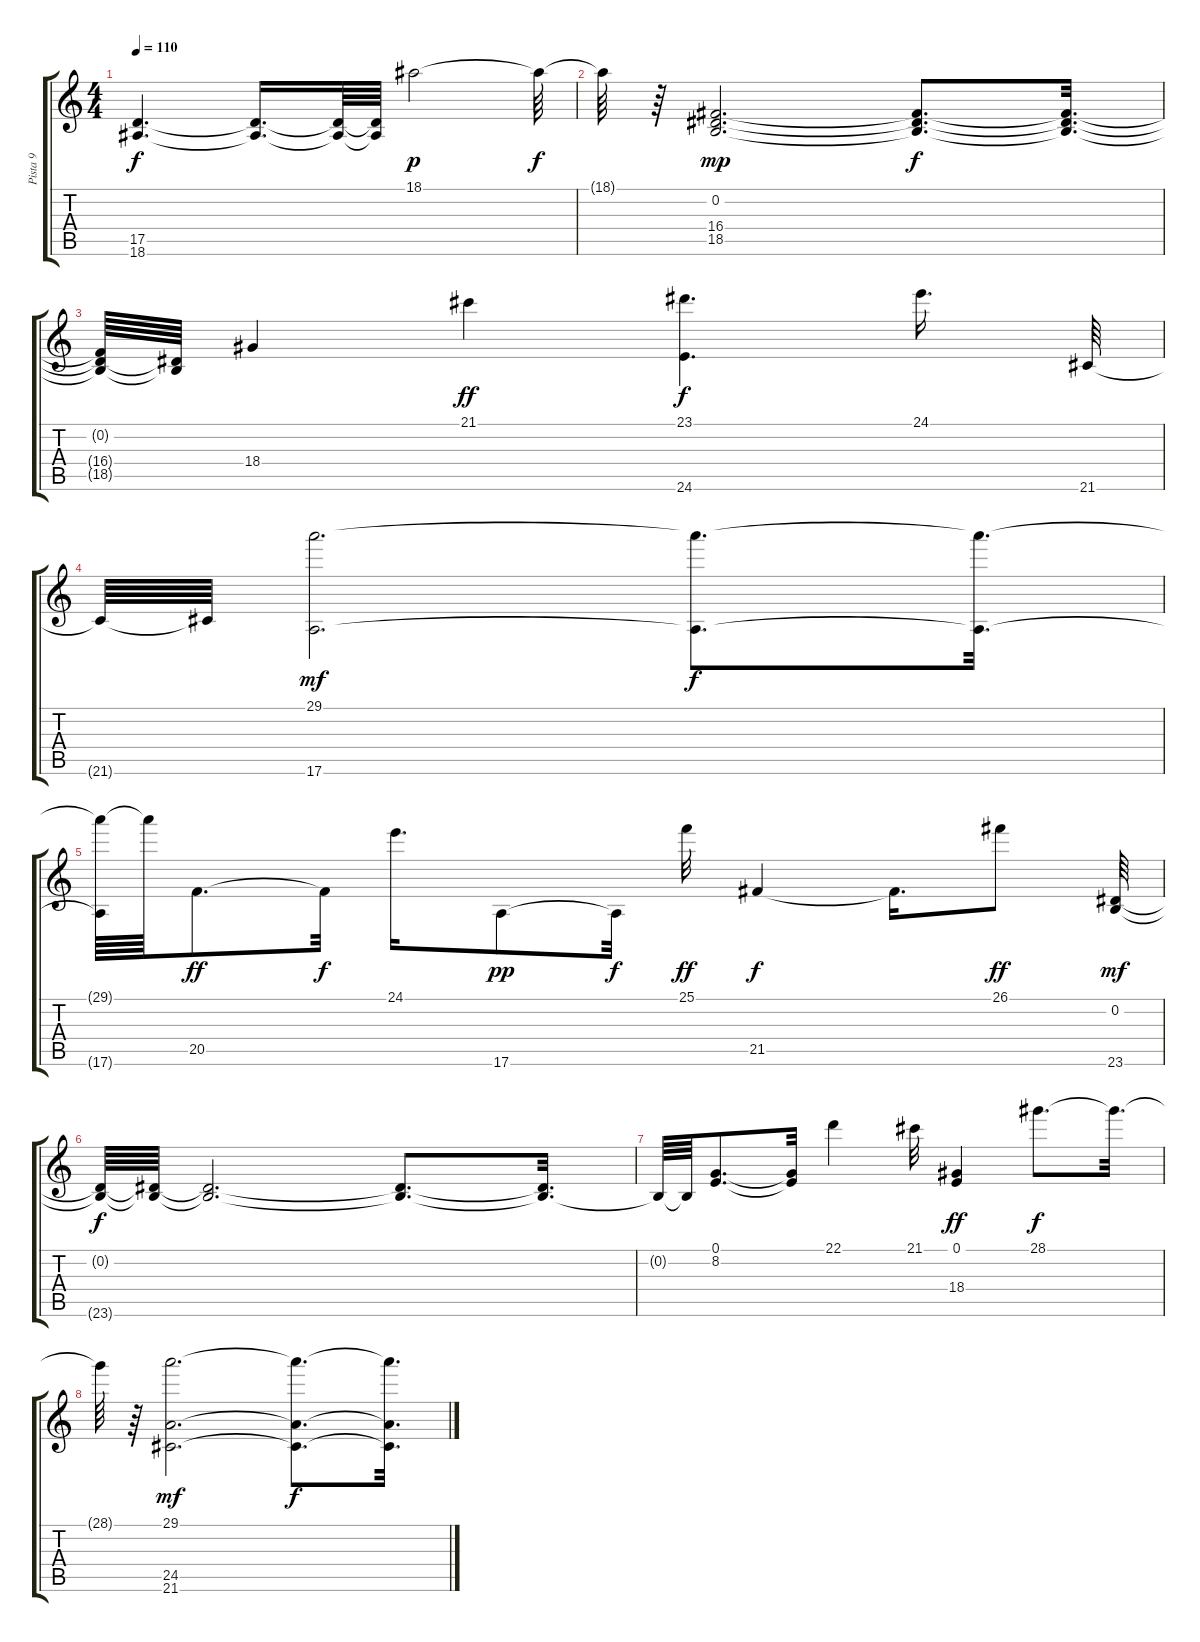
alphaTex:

\track ("Pista 9" "Pista 9") {solo instrument stringensemble2}
\staff {score tabs}
\tuning (E4 B3 G3 D3 A2 E2) {hide}
\ts (4 4)
\tempo 110
\clef g2
\ks c
(17.5{t} 18.6{t}).4{d dy f} (17.5{t} 18.6{t}).16{d} (17.5{t} 18.6{t}).64 (17.5{t} 18.6{t}).64 18.1.2{dy p} 18.1{t}.64{dy f} |
18.1{t}.64 r.64 (0.2 16.4 18.5).2{d dy mp} (0.2{t} 16.4{t} 18.5{t}).8{d dy f} (0.2{t} 16.4{t} 18.5{t}).32{d} |
(0.2{t} 16.4{t} 18.5{t}).64 (0.2{t} 18.5{t}).64 18.4.4 21.1.4{dy ff} (23.1 24.6).4{d dy f} 24.1.16{d} 21.6.64 |
21.6{t}.64 21.6{t}.64 (29.1 17.6).2{d dy mf} (29.1{t} 17.6{t}).8{d dy f} (29.1{t} 17.6{t}).32{d} |
(29.1{t} 17.6{t}).64 29.1{t}.64 20.5.8{d dy ff} 20.5{t}.32{dy f} 24.1.16{d} 17.6.8{dy pp} 17.6{t}.32{dy f} 25.1.32{dy ff} 21.5.4{dy f} 21.5{t}.16{d} 26.1.8{dy ff} (0.2 23.6).64{dy mf} |
(0.2{t} 23.6{t}).64{dy f} (0.2{t} 23.6{t}).64 (0.2{t} 23.6{t}).2{d} (0.2{t} 23.6{t}).8{d} (0.2{t} 23.6{t}).32{d} |
0.2{t}.64 0.2{t}.64 (0.1 8.2).8{d} (0.1{t} 8.2{t}).32 22.1.4 21.1.32 (0.1 18.4).4{dy ff} 28.1.8{d dy f} 28.1{t}.32{d} |
28.1{t}.64 r.64 (29.1 24.5 21.6).2{d dy mf} (29.1{t} 24.5{t} 21.6{t}).8{d dy f} (29.1{t} 24.5{t} 21.6{t}).32{d}
